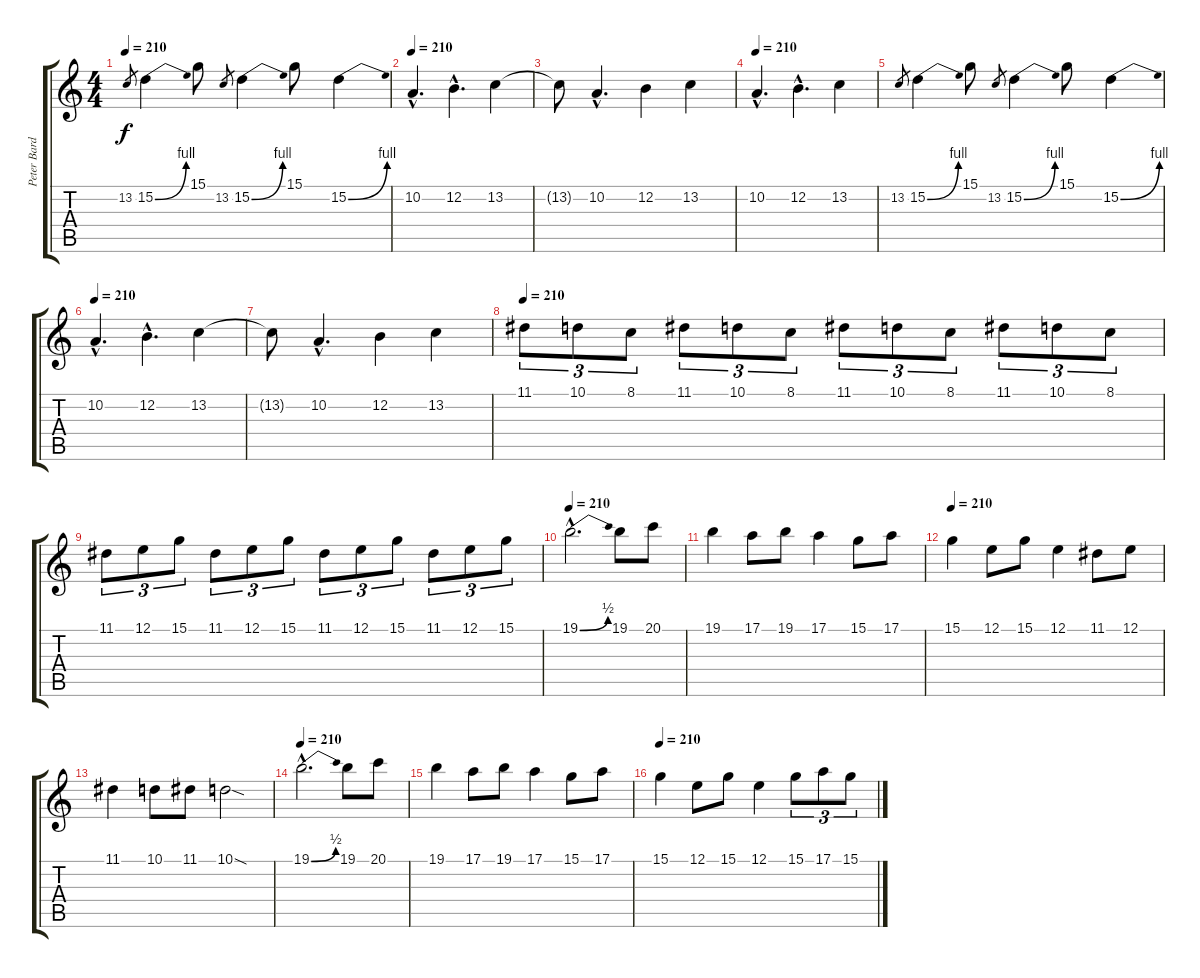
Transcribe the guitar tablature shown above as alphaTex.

\track ("Peter Bardens" "Peter Bard") {instrument drawbarorgan}
\staff {score tabs}
\tuning (E4 B3 G3 D3 A2 E2) {hide}
\ts (4 4)
\tempo 210
\clef g2
\ks c
13.2.8{gr dy f} 15.2{be (bend 0 0 60 4)}.4 15.1.8 13.2.8{gr} 15.2{be (bend 0 0 60 4)}.4 15.1.8 15.2{be (bend 0 0 60 4)}.4 |
\tempo 210
10.2{hac}.4{d} 12.2{hac}.4{d} 13.2.4 |
13.2{t}.8 10.2{hac}.4{d} 12.2.4 13.2.4 |
\tempo 210
10.2{hac}.4{d} 12.2{hac}.4{d} 13.2.4 |
13.2.8{gr} 15.2{be (bend 0 0 60 4)}.4 15.1.8 13.2.8{gr} 15.2{be (bend 0 0 60 4)}.4 15.1.8 15.2{be (bend 0 0 60 4)}.4 |
\tempo 210
10.2{hac}.4{d} 12.2{hac}.4{d} 13.2.4 |
13.2{t}.8 10.2{hac}.4{d} 12.2.4 13.2.4 |
\tempo 210
11.1.8{tu (3 2)} 10.1.8{tu (3 2)} 8.1.8{tu (3 2)} 11.1.8{tu (3 2)} 10.1.8{tu (3 2)} 8.1.8{tu (3 2)} 11.1.8{tu (3 2)} 10.1.8{tu (3 2)} 8.1.8{tu (3 2)} 11.1.8{tu (3 2)} 10.1.8{tu (3 2)} 8.1.8{tu (3 2)} |
11.1.8{tu (3 2)} 12.1.8{tu (3 2)} 15.1.8{tu (3 2)} 11.1.8{tu (3 2)} 12.1.8{tu (3 2)} 15.1.8{tu (3 2)} 11.1.8{tu (3 2)} 12.1.8{tu (3 2)} 15.1.8{tu (3 2)} 11.1.8{tu (3 2)} 12.1.8{tu (3 2)} 15.1.8{tu (3 2)} |
\tempo 210
19.1{be (bend 0 0 60 2) hac}.2{d} 19.1.8 20.1.8 |
19.1.4 17.1.8 19.1.8 17.1.4 15.1.8 17.1.8 |
\tempo 210
15.1.4 12.1.8 15.1.8 12.1.4 11.1.8 12.1.8 |
11.1.4 10.1.8 11.1.8 10.1{sod}.2 |
\tempo 210
19.1{be (bend 0 0 60 2) hac}.2{d} 19.1.8 20.1.8 |
19.1.4 17.1.8 19.1.8 17.1.4 15.1.8 17.1.8 |
\tempo 210
15.1.4 12.1.8 15.1.8 12.1.4 15.1.8{tu (3 2)} 17.1.8{tu (3 2)} 15.1.8{tu (3 2)}
